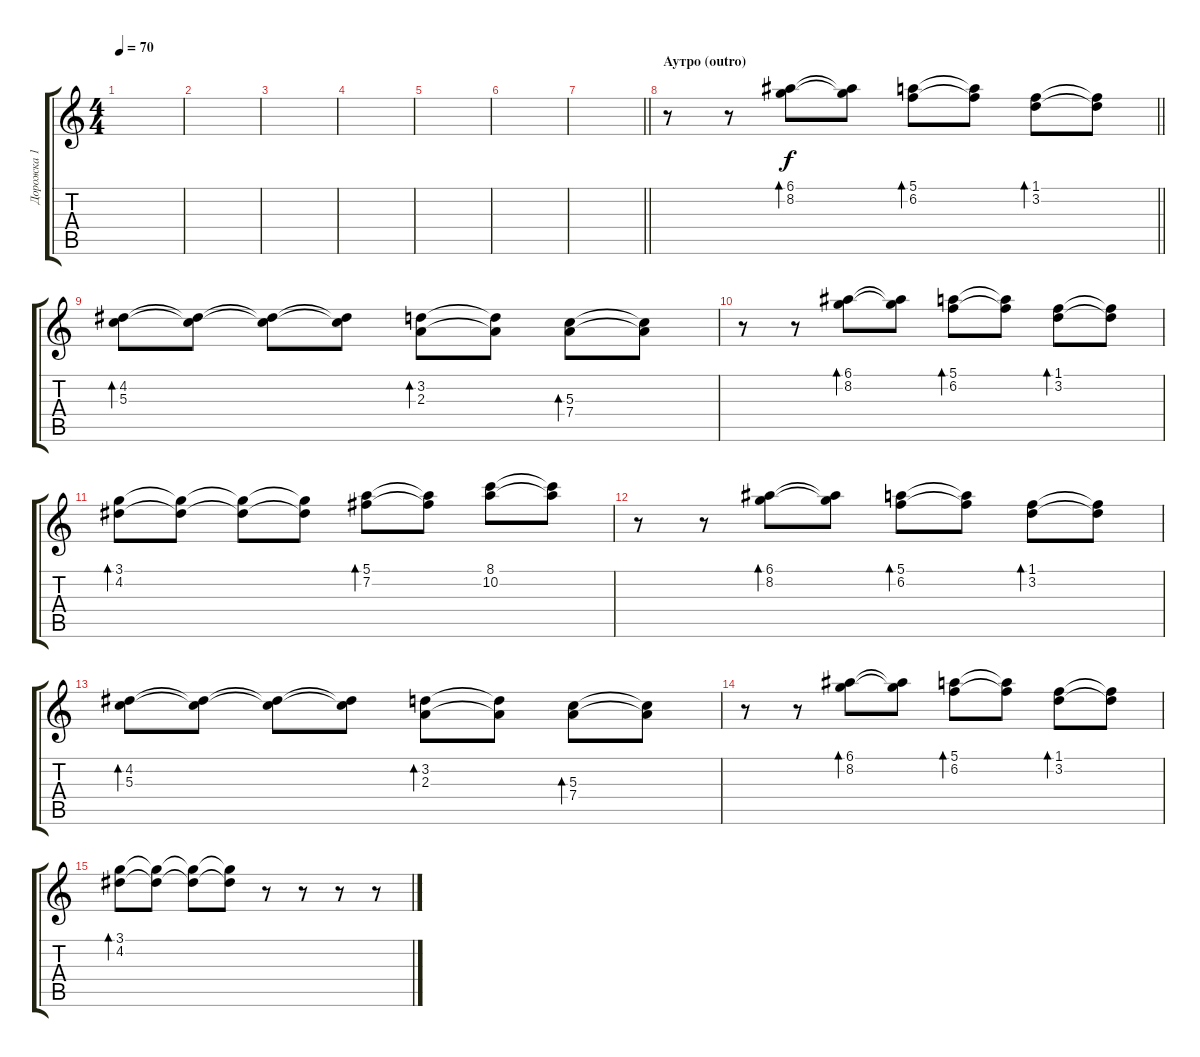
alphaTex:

\track ("Дорожка 1" "Дорожка 1") {instrument acousticguitarsteel}
\staff {score tabs}
\tuning (E4 B3 G3 D3 A2 E2) {hide}
\ts (4 4)
\tempo 70
\clef g2
\ks c
|
|
|
|
|
|
\barLineRight lightlight
|
\section ("" "Аутро (outro)")
\barLineRight lightlight
r.8 r.8 (6.1 8.2).8{bd 480} (6.1{t} 8.2{t}).8 (5.1 6.2).8{bd 480} (5.1{t} 6.2{t}).8 (1.1 3.2).8{bd 480} (1.1{t} 3.2{t}).8 |
(4.2 5.3).8{bd 480} (4.2{t} 5.3{t}).8 (4.2{t} 5.3{t}).8 (4.2{t} 5.3{t}).8 (3.2 2.3).8{bd 480} (3.2{t} 2.3{t}).8 (5.3 7.4).8{bd 480} (5.3{t} 7.4{t}).8 |
r.8 r.8 (6.1 8.2).8{bd 480} (6.1{t} 8.2{t}).8 (5.1 6.2).8{bd 480} (5.1{t} 6.2{t}).8 (1.1 3.2).8{bd 480} (1.1{t} 3.2{t}).8 |
(3.1 4.2).8{bd 480} (3.1{t} 4.2{t}).8 (3.1{t} 4.2{t}).8 (3.1{t} 4.2{t}).8 (5.1 7.2).8{bd 480} (5.1{t} 7.2{t}).8 (8.1 10.2).8 (8.1{t} 10.2{t}).8 |
r.8 r.8 (6.1 8.2).8{bd 480} (6.1{t} 8.2{t}).8 (5.1 6.2).8{bd 480} (5.1{t} 6.2{t}).8 (1.1 3.2).8{bd 480} (1.1{t} 3.2{t}).8 |
(4.2 5.3).8{bd 480} (4.2{t} 5.3{t}).8 (4.2{t} 5.3{t}).8 (4.2{t} 5.3{t}).8 (3.2 2.3).8{bd 480} (3.2{t} 2.3{t}).8 (5.3 7.4).8{bd 480} (5.3{t} 7.4{t}).8 |
r.8 r.8 (6.1 8.2).8{bd 480} (6.1{t} 8.2{t}).8 (5.1 6.2).8{bd 480} (5.1{t} 6.2{t}).8 (1.1 3.2).8{bd 480} (1.1{t} 3.2{t}).8 |
(3.1 4.2).8{bd 480} (3.1{t} 4.2{t}).8 (3.1{t} 4.2{t}).8 (3.1{t} 4.2{t}).8 r.8 r.8 r.8 r.8
